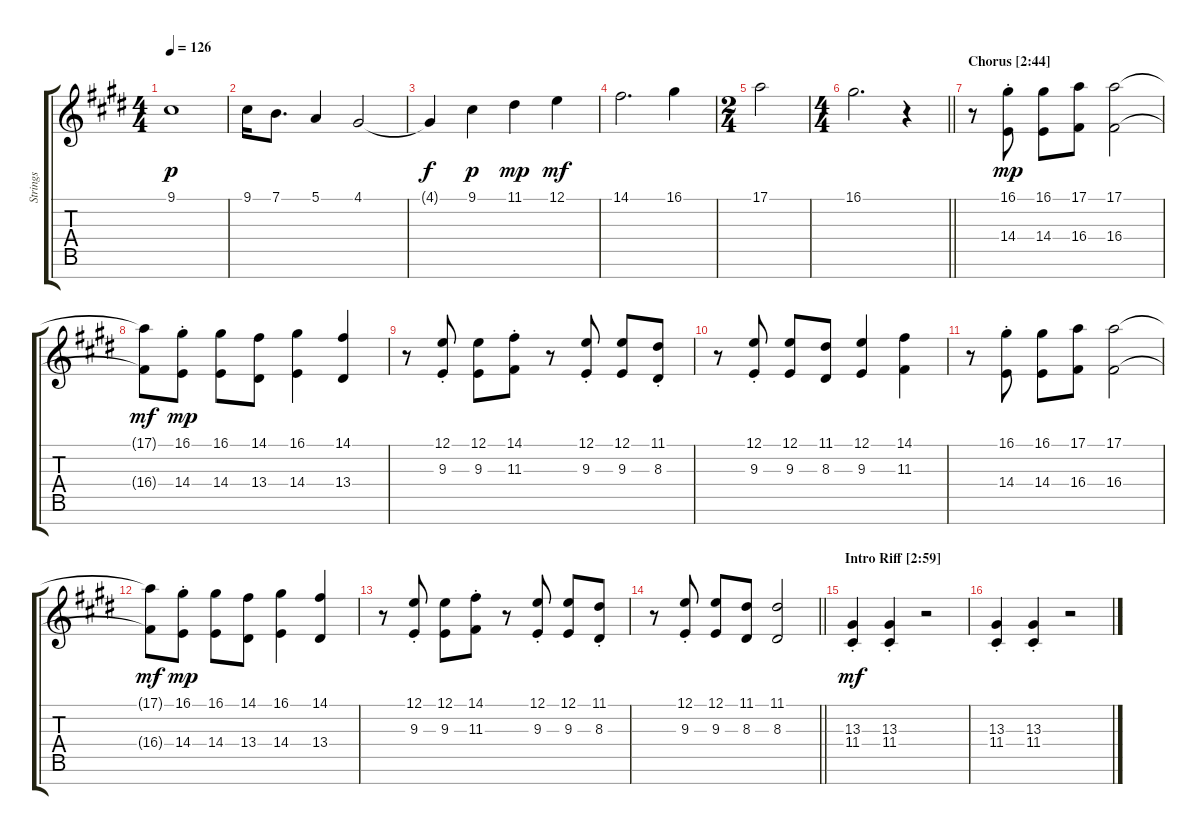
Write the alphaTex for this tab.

\track ("Strings" "Strings") {instrument stringensemble1}
\staff {score tabs}
\tuning (E4 B3 G3 D3 A2 E2 B1) {hide}
\ts (4 4)
\tempo 126
\clef g2
\ks c#minor
9.1.1{dy p} |
9.1.16 7.1.8{d} 5.1.4 4.1.2 |
4.1{t}.4{dy f} 9.1.4{dy p} 11.1.4{dy mp} 12.1.4{dy mf} |
14.1.2{d} 16.1.4 |
\ts (2 4)
17.1.2 |
\ts (4 4)
\barLineRight lightlight
16.1.2{d} r.4 |
\section ("" "Chorus [2:44]")
r.8 (16.1{st} 14.4{st}).8{dy mp volume 13} (16.1 14.4).8 (17.1 16.4).8 (17.1 16.4).2 |
(17.1{t} 16.4{t}).8{dy mf} (16.1{st} 14.4{st}).8{dy mp} (16.1 14.4).8 (14.1 13.4).8 (16.1 14.4).4 (14.1 13.4).4 |
r.8 (12.1{st} 9.3{st}).8 (12.1 9.3).8 (14.1{st} 11.3{st}).8 r.8 (12.1{st} 9.3{st}).8 (12.1 9.3).8 (11.1{st} 8.3{st}).8 |
r.8 (12.1{st} 9.3{st}).8 (12.1 9.3).8 (11.1 8.3).8 (12.1 9.3).4 (14.1 11.3).4 |
r.8 (16.1{st} 14.4{st}).8 (16.1 14.4).8 (17.1 16.4).8 (17.1 16.4).2 |
(17.1{t} 16.4{t}).8{dy mf} (16.1{st} 14.4{st}).8{dy mp} (16.1 14.4).8 (14.1 13.4).8 (16.1 14.4).4 (14.1 13.4).4 |
r.8 (12.1{st} 9.3{st}).8 (12.1 9.3).8 (14.1{st} 11.3{st}).8 r.8 (12.1{st} 9.3{st}).8 (12.1 9.3).8 (11.1{st} 8.3{st}).8 |
\barLineRight lightlight
r.8 (12.1{st} 9.3{st}).8 (12.1 9.3).8 (11.1 8.3).8 (11.1 8.3).2 |
\section ("" "Intro Riff [2:59]")
(13.3{st} 11.4{st}).4{dy mf} (13.3{st} 11.4{st}).4 r.2 |
(13.3{st} 11.4{st}).4 (13.3{st} 11.4{st}).4 r.2
